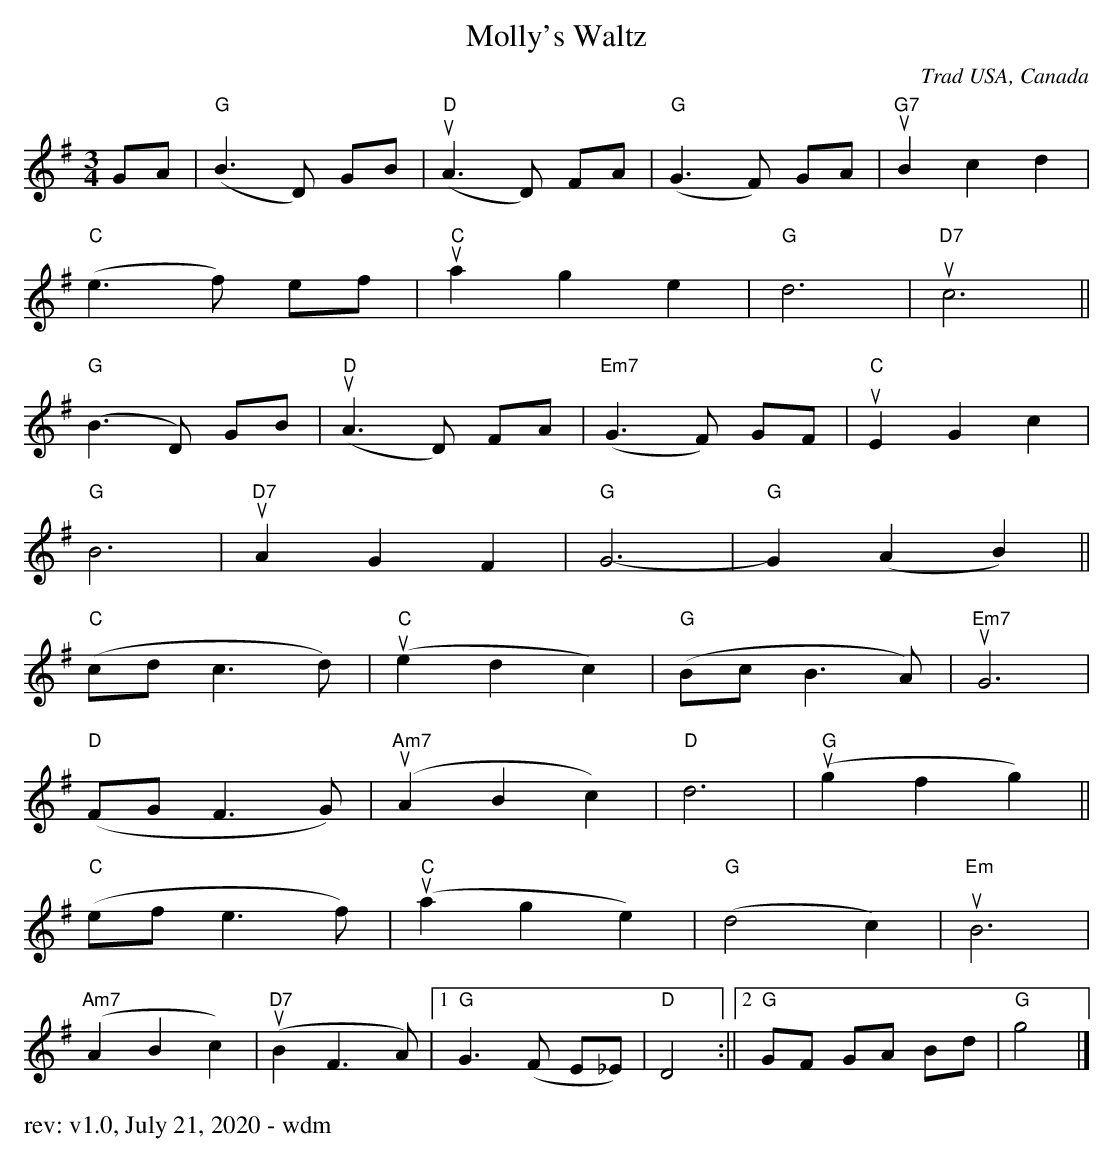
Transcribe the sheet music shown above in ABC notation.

X:1
T: Molly's Waltz
O: Trad USA, Canada
M: 3/4
K: Gmaj
GA |\
"G"(B3 D) GB | "D"+upbow+(A3 D) FA | "G"(G3 F) GA | "G7"+upbow+B2 c2 d2 |
"C"(e3 f) ef | "C"+upbow+a2 g2 e2 | "G"d6 | "D7"+upbow+c6 ||
"G"(B3 D) GB | "D"+upbow+(A3 D) FA | "Em7"(G3 F) GF | "C"+upbow+E2 G2 c2 |
"G"B6 | "D7"+upbow+A2 G2 F2 | "G"G6- | "G"G2 (A2 B2) ||
"C"(cd c3 d) | "C"+upbow+(e2 d2 c2) | "G"(Bc B3 A) | "Em7"+upbow+G6 |
"D"(FG F3 G) | "Am7"+upbow+(A2 B2 c2) | "D"d6 | "G"+upbow+(g2 f2 g2) ||
"C"(ef e3 f) | "C"+upbow+(a2 g2 e2) | "G"(d4 c2) | "Em"+upbow+B6 |
"Am7"(A2 B2 c2) | "D7"+upbow+(B2 F3 A) |[1 "G"G3 (F E_E) | "D"D4 :||[2 "G"GF GA Bd | "G"g4 |]
